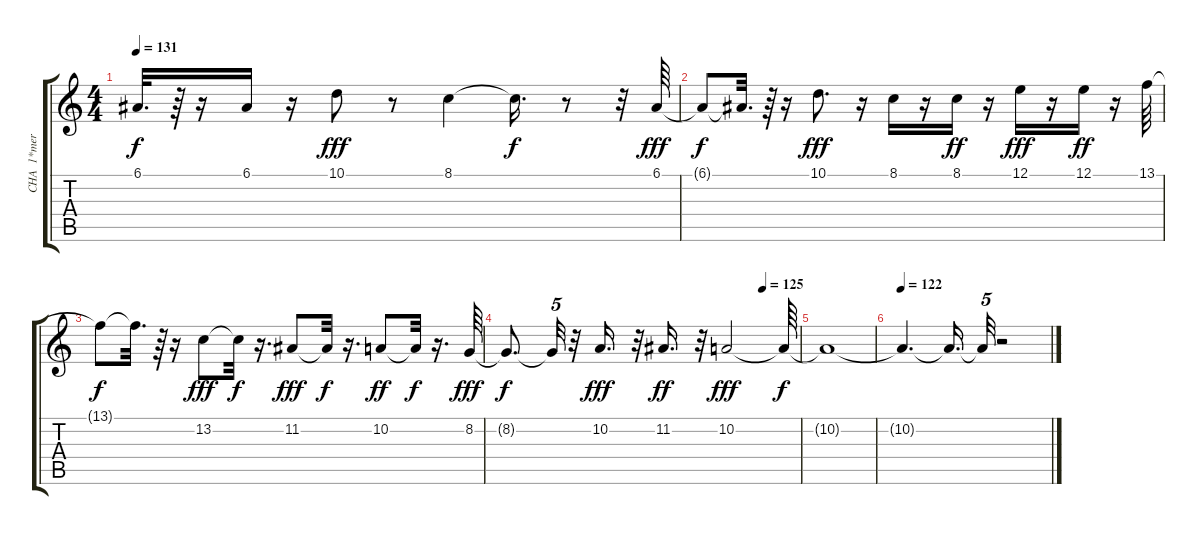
\track ("CHA  1*merged" "CHA  1*mer") {instrument lead8bassandlead}
\staff {score tabs}
\tuning (E4 B3 G3 D3 A2 E2) {hide}
\ts (4 4)
\tempo 131
\clef g2
\ks c
6.1{t}.32{d dy f} r.64 r.16 6.1.16 r.16 10.1.8{dy fff} r.8 8.1.4 8.1{t}.16{d dy f} r.8 r.32 6.1.64{dy fff} |
6.1{t}.8{dy f} 6.1{t}.32{d} r.64 r.16 10.1.8{d dy fff} r.16 8.1.16 r.16 8.1.16{dy ff} r.16 12.1.16{dy fff} r.16 12.1.16{dy ff} r.16 13.1.64 |
13.1{t}.8{dy f} 13.1{t}.32{d} r.64 r.16 13.2.8{dy fff} 13.2{t}.32{dy f} r.16{d} 11.2.8{dy fff} 11.2{t}.32{dy f} r.16{d} 10.2.8{dy ff} 10.2{t}.32{dy f} r.16{d} 8.2.64{dy fff} |
\tempo (125 0.875)
8.2{t}.8{d dy f} 8.2{t}.32{tu (5 4)} r.32 10.2.16{d dy fff} r.32 11.2.16{d dy ff} r.32 10.2.2{dy fff} 10.2{t}.64{dy f} |
10.2{t}.1 |
\tempo 122
10.2{t}.4{d} 10.2{t}.16{d} 10.2{t}.32{tu (5 4)} r.2
